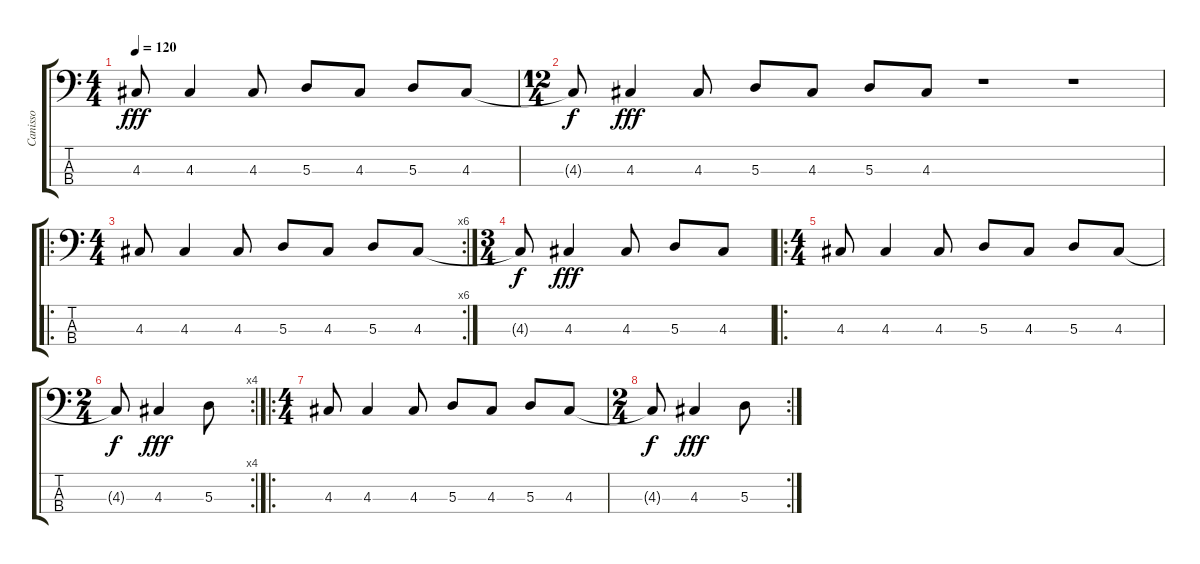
\track ("Canisso" "Canisso") {instrument electricbassfinger}
\staff {score tabs}
\tuning (G2 D2 A1 E1) {hide}
\ts (4 4)
\tempo 120
\clef f4
\ks c
4.3.8{dy fff} 4.3.4 4.3.8 5.3.8 4.3.8 5.3.8 4.3.8 |
\ts (12 4)
4.3{t}.8{dy f} 4.3.4{dy fff} 4.3.8 5.3.8 4.3.8 5.3.8 4.3.8 r.1 r.1 |
\ro
\rc 6
\ts (4 4)
4.3.8 4.3.4 4.3.8 5.3.8 4.3.8 5.3.8 4.3.8 |
\ts (3 4)
4.3{t}.8{dy f} 4.3.4{dy fff} 4.3.8 5.3.8 4.3.8 |
\ro
\ts (4 4)
4.3.8 4.3.4 4.3.8 5.3.8 4.3.8 5.3.8 4.3.8 |
\rc 4
\ts (2 4)
4.3{t}.8{dy f} 4.3.4{dy fff} 5.3.8 |
\ro
\ts (4 4)
4.3.8 4.3.4 4.3.8 5.3.8 4.3.8 5.3.8 4.3.8 |
\rc 2
\ts (2 4)
4.3{t}.8{dy f} 4.3.4{dy fff} 5.3.8
